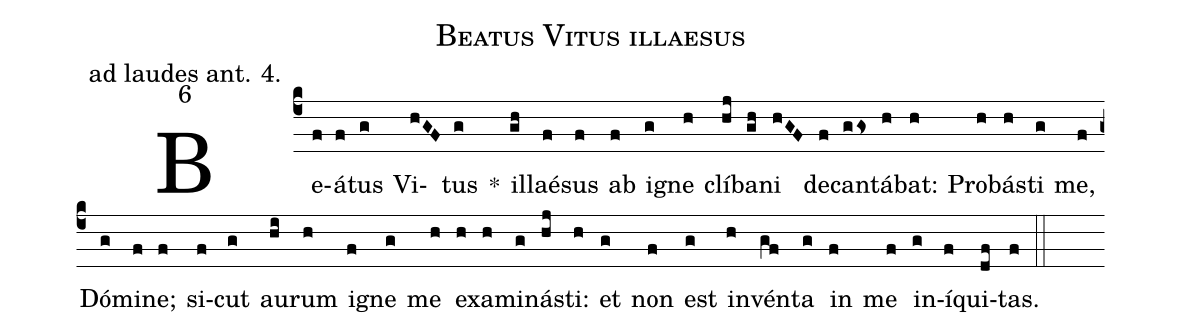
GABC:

name: Beatus Vitus illaesus;
office-part: ad laudes ant. 4.;
mode: 6;
%%
(c4)
Be(f)á(f)tus(g) Vi(hGF)tus(g) *()
il(gh)laé(f)sus(f) ab(f) ig(g)ne(h) clí(hj)ba(gh)ni(hGF)
de(f)can(ggs)tá(h)bat:(h)
Pro(h)bás(h)ti(g) me,(f) Dó(g)mi(f)ne;(f)
si(f)cut(g) au(hi)rum(h) ig(f)ne(g) me(h) ex(h)a(h)mi(g)nás(hj)ti:(h)
et(g) non(f) est(g) in(h)vén(gf)ta(g) in(f) me(f) in(g)í(f)qui(df)tas.(f) (::)
